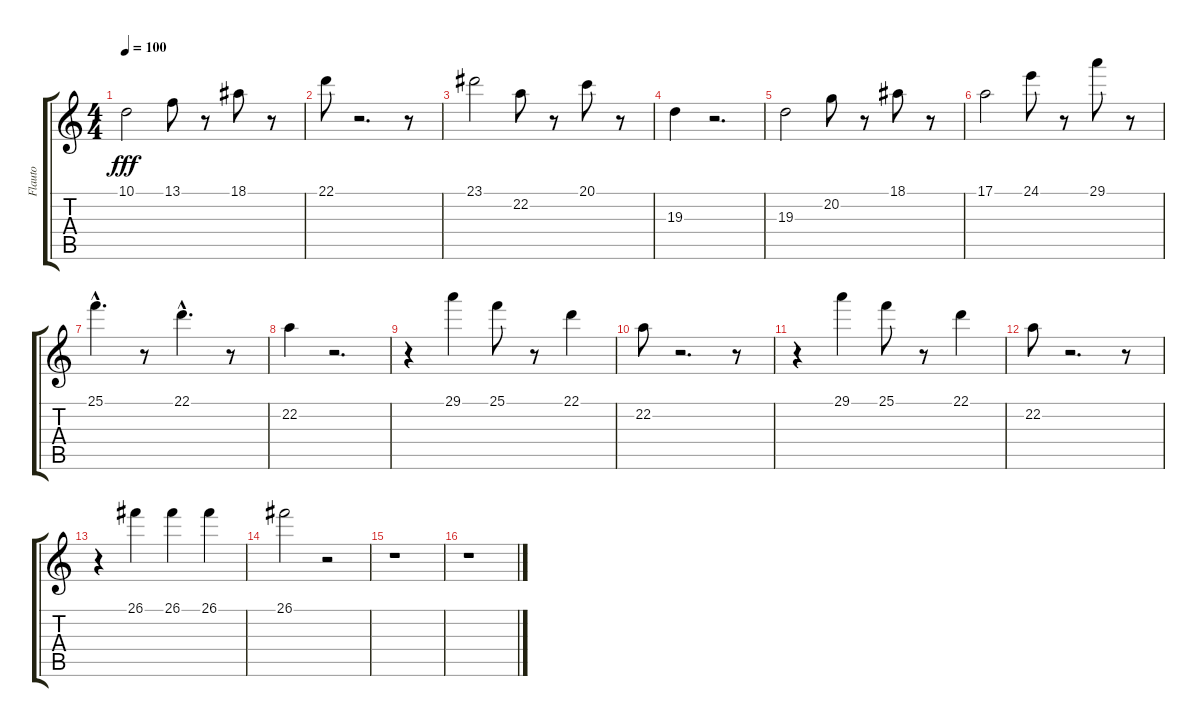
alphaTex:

\track ("Flauto" "Flauto") {instrument flute}
\staff {score tabs}
\tuning (E4 B3 G3 D3 A2 E2) {hide}
\ts (4 4)
\tempo 100
\clef g2
\ks c
10.1.2{dy fff} 13.1.8 r.8 18.1.8 r.8 |
22.1.8 r.2{d} r.8 |
23.1.2 22.2.8 r.8 20.1.8 r.8 |
19.3.4 r.2{d} |
19.3.2 20.2.8 r.8 18.1.8 r.8 |
17.1.2 24.1.8 r.8 29.1.8 r.8 |
25.1{hac}.4{d} r.8 22.1{hac}.4{d} r.8 |
22.2.4 r.2{d} |
r.4 29.1.4 25.1.8 r.8 22.1.4 |
22.2.8 r.2{d} r.8 |
r.4 29.1.4 25.1.8 r.8 22.1.4 |
22.2.8 r.2{d} r.8 |
r.4 26.1.4 26.1.4 26.1.4 |
26.1.2 r.2 |
r.1 |
r.1
